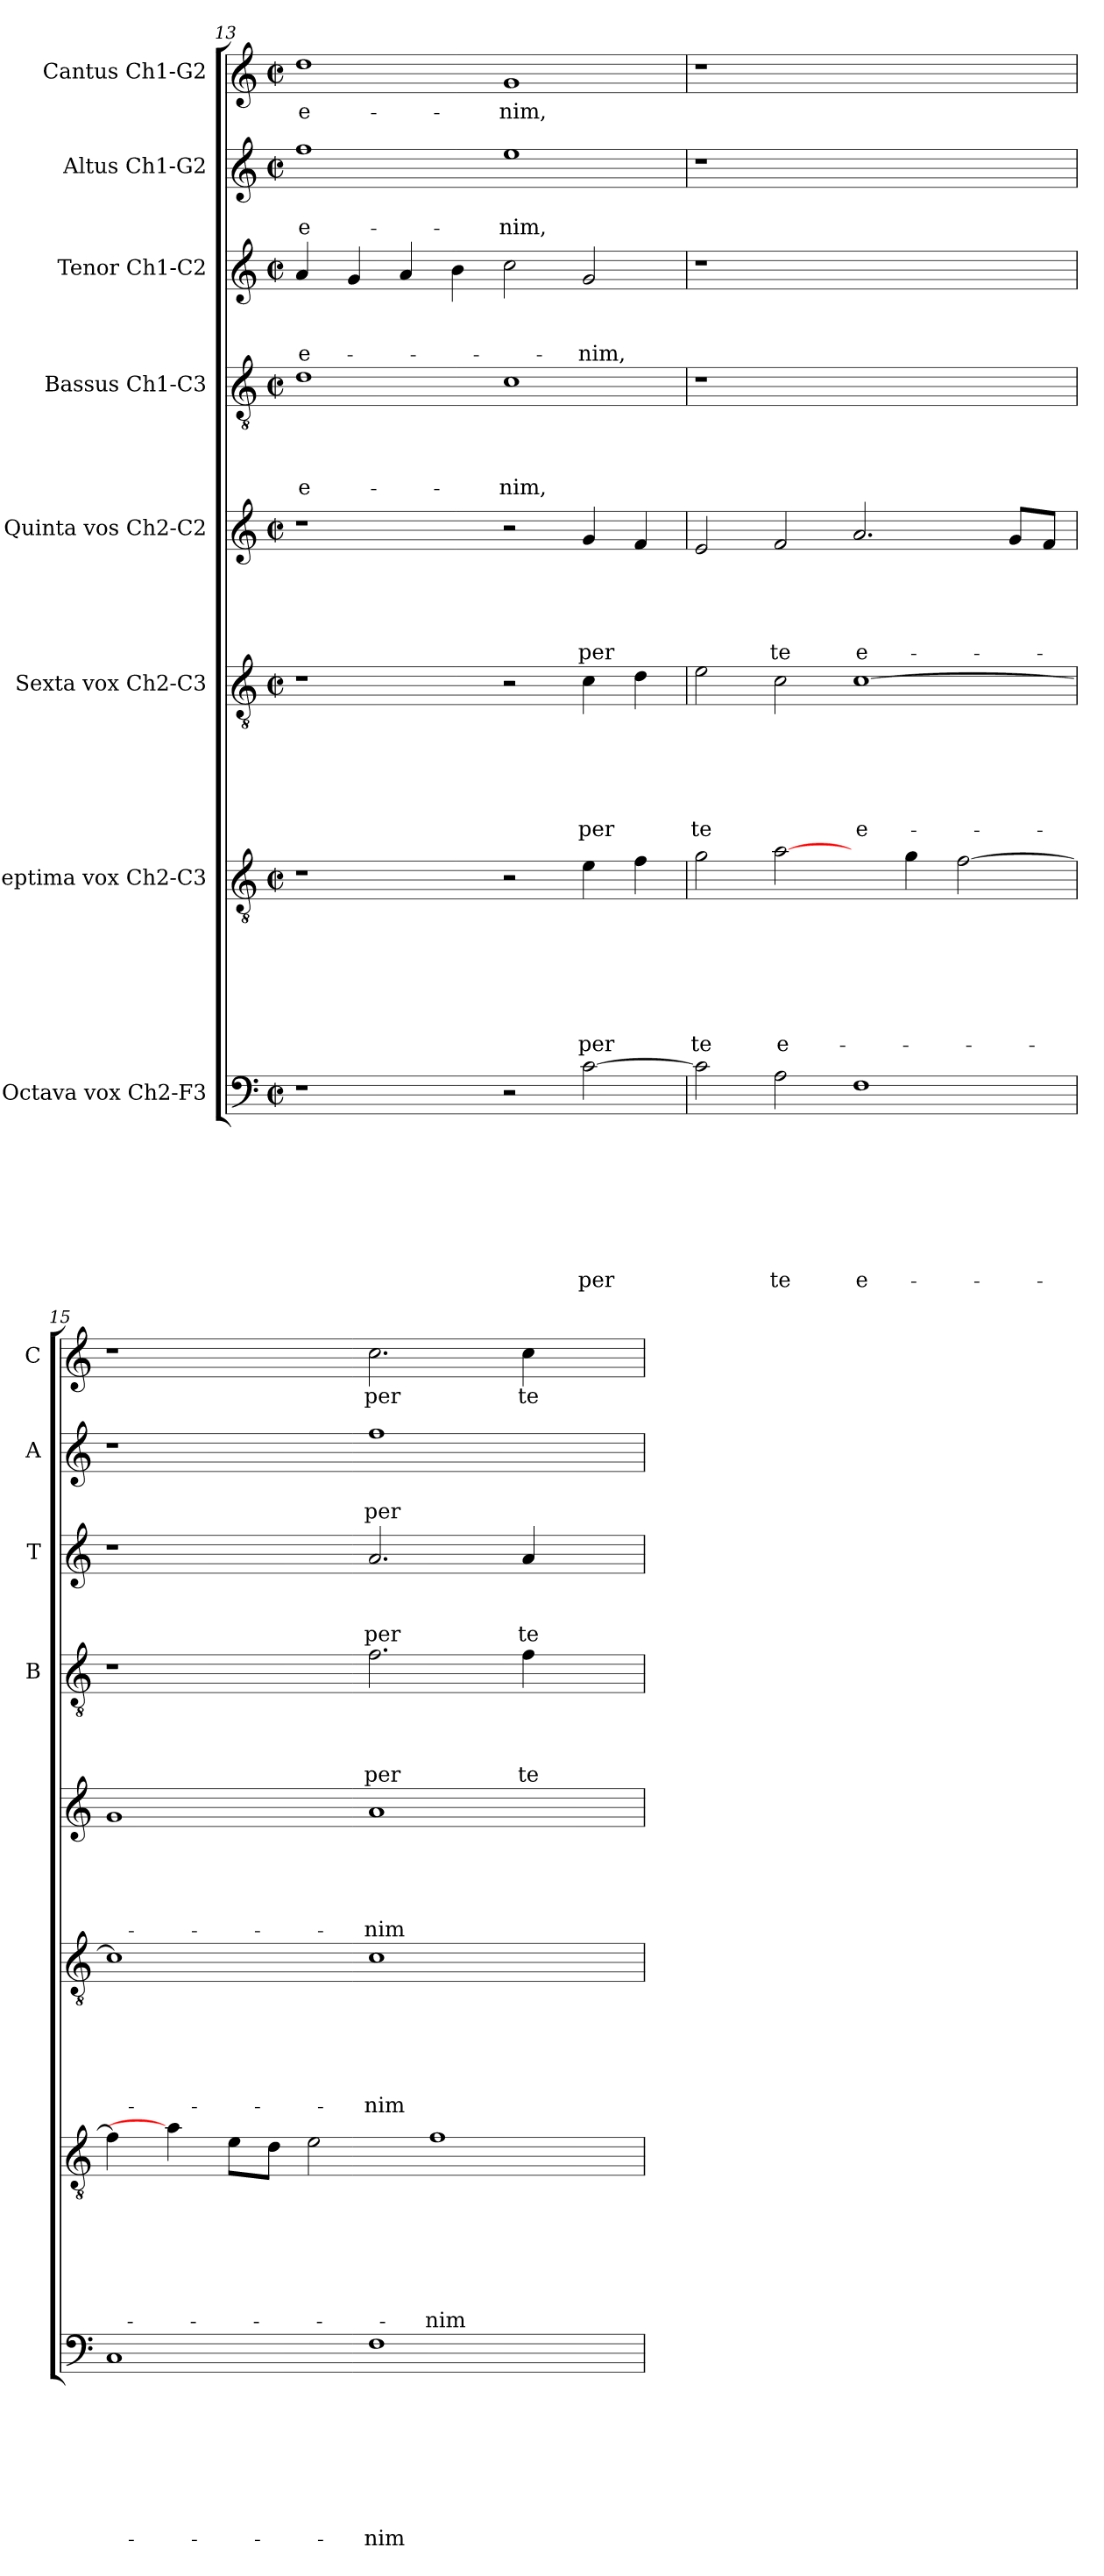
**kern	**text	**text	**text	**text	**text	**text	**text	**text	**kern	**text	**text	**text	**text	**text	**text	**text	**kern	**text	**text	**text	**text	**text	**text	**kern	**text	**text	**text	**text	**text	**kern	**text	**text	**text	**text	**kern	**text	**text	**text	**kern	**text	**text	**kern	**text
*part8	*part8	*part8	*part8	*part8	*part8	*part8	*part8	*part8	*part7	*part7	*part7	*part7	*part7	*part7	*part7	*part7	*part6	*part6	*part6	*part6	*part6	*part6	*part6	*part5	*part5	*part5	*part5	*part5	*part5	*part4	*part4	*part4	*part4	*part4	*part3	*part3	*part3	*part3	*part2	*part2	*part2	*part1	*part1
*staff8	*staff8	*staff8	*staff8	*staff8	*staff8	*staff8	*staff8	*staff8	*staff7	*staff7	*staff7	*staff7	*staff7	*staff7	*staff7	*staff7	*staff6	*staff6	*staff6	*staff6	*staff6	*staff6	*staff6	*staff5	*staff5	*staff5	*staff5	*staff5	*staff5	*staff4	*staff4	*staff4	*staff4	*staff4	*staff3	*staff3	*staff3	*staff3	*staff2	*staff2	*staff2	*staff1	*staff1
*I"Octava vox Ch2-F3	*	*	*	*	*	*	*	*	*I"Septima vox Ch2-C3	*	*	*	*	*	*	*	*I"Sexta vox Ch2-C3	*	*	*	*	*	*	*I"Quinta vos Ch2-C2	*	*	*	*	*	*I"Bassus Ch1-C3	*	*	*	*	*I"Tenor Ch1-C2	*	*	*	*I"Altus Ch1-G2	*	*	*I"Cantus Ch1-G2	*
*	*	*	*	*	*	*	*	*	*	*	*	*	*	*	*	*	*	*	*	*	*	*	*	*	*	*	*	*	*	*I'B	*	*	*	*	*I'T	*	*	*	*I'A	*	*	*I'C	*
*clefF4	*	*	*	*	*	*	*	*	*clefGv2	*	*	*	*	*	*	*	*clefGv2	*	*	*	*	*	*	*clefG2	*	*	*	*	*	*clefGv2	*	*	*	*	*clefG2	*	*	*	*clefG2	*	*	*clefG2	*
*k[]	*	*	*	*	*	*	*	*	*k[]	*	*	*	*	*	*	*	*k[]	*	*	*	*	*	*	*k[]	*	*	*	*	*	*k[]	*	*	*	*	*k[]	*	*	*	*k[]	*	*	*k[]	*
*C:	*	*	*	*	*	*	*	*	*C:	*	*	*	*	*	*	*	*C:	*	*	*	*	*	*	*C:	*	*	*	*	*	*C:	*	*	*	*	*C:	*	*	*	*C:	*	*	*C:	*
*M2/2	*	*	*	*	*	*	*	*	*M2/2	*	*	*	*	*	*	*	*M2/2	*	*	*	*	*	*	*M2/2	*	*	*	*	*	*M2/2	*	*	*	*	*M2/2	*	*	*	*M2/2	*	*	*M2/2	*
*met(c|)	*	*	*	*	*	*	*	*	*met(c|)	*	*	*	*	*	*	*	*met(c|)	*	*	*	*	*	*	*met(c|)	*	*	*	*	*	*met(c|)	*	*	*	*	*met(c|)	*	*	*	*met(c|)	*	*	*met(c|)	*
=13	=13	=13	=13	=13	=13	=13	=13	=13	=13	=13	=13	=13	=13	=13	=13	=13	=13	=13	=13	=13	=13	=13	=13	=13	=13	=13	=13	=13	=13	=13	=13	=13	=13	=13	=13	=13	=13	=13	=13	=13	=13	=13	=13
!	!	!	!	!	!	!	!	!	!	!	!	!	!	!	!	!	!	!	!	!	!	!	!	!	!	!	!	!	!	!	!	!	!	!LO:LY:b	!	!	!	!LO:LY:b	!	!	!LO:LY:b	!	!LO:LY:b
1r	.	.	.	.	.	.	.	.	1r	.	.	.	.	.	.	.	1r	.	.	.	.	.	.	1r	.	.	.	.	.	1d	.	.	.	e-	4a/	.	.	e-	1ff	.	e-	1dd	e-
.	.	.	.	.	.	.	.	.	.	.	.	.	.	.	.	.	.	.	.	.	.	.	.	.	.	.	.	.	.	.	.	.	.	.	4g/	.	.	.	.	.	.	.	.
.	.	.	.	.	.	.	.	.	.	.	.	.	.	.	.	.	.	.	.	.	.	.	.	.	.	.	.	.	.	.	.	.	.	.	4a/	.	.	.	.	.	.	.	.
.	.	.	.	.	.	.	.	.	.	.	.	.	.	.	.	.	.	.	.	.	.	.	.	.	.	.	.	.	.	.	.	.	.	.	4b\	.	.	.	.	.	.	.	.
!	!	!	!	!	!	!	!	!	!	!	!	!	!	!	!	!	!	!	!	!	!	!	!	!	!	!	!	!	!	!	!	!	!	!LO:LY:b	!	!	!	!	!	!	!LO:LY:b	!	!LO:LY:b
2r	.	.	.	.	.	.	.	.	2r	.	.	.	.	.	.	.	2r	.	.	.	.	.	.	2r	.	.	.	.	.	1c	.	.	.	-nim,	2cc\	.	.	.	1ee	.	-nim,	1g	-nim,
!	!	!	!	!	!	!	!	!LO:LY:b	!	!	!	!	!	!	!	!LO:LY:b	!	!	!	!	!	!	!LO:LY:b	!	!	!	!	!	!LO:LY:b	!	!	!	!	!	!	!	!	!LO:LY:b	!	!	!	!	!
[2c\	.	.	.	.	.	.	.	per	4e\	.	.	.	.	.	.	per	4c\	.	.	.	.	.	per	4g/	.	.	.	.	per	.	.	.	.	.	2g/	.	.	-nim,	.	.	.	.	.
.	.	.	.	.	.	.	.	.	4f\	.	.	.	.	.	.	.	4d\	.	.	.	.	.	.	4f/	.	.	.	.	.	.	.	.	.	.	.	.	.	.	.	.	.	.	.
=14	=14	=14	=14	=14	=14	=14	=14	=14	=14	=14	=14	=14	=14	=14	=14	=14	=14	=14	=14	=14	=14	=14	=14	=14	=14	=14	=14	=14	=14	=14	=14	=14	=14	=14	=14	=14	=14	=14	=14	=14	=14	=14	=14
!	!	!	!	!	!	!	!	!	!	!	!	!	!	!	!	!LO:LY:b	!	!	!	!	!	!	!LO:LY:b	!	!	!	!	!	!	!	!	!	!	!	!	!	!	!	!	!	!	!	!
2c\]	.	.	.	.	.	.	.	.	2g\	.	.	.	.	.	.	te	2e\	.	.	.	.	.	te	2e/	.	.	.	.	.	1r	.	.	.	.	1r	.	.	.	1r	.	.	1r	.
!	!	!	!	!	!	!	!	!LO:LY:b	!	!	!	!	!	!	!	!LO:LY:b	!	!	!	!	!	!	!	!	!	!	!	!	!LO:LY:b	!	!	!	!	!	!	!	!	!	!	!	!	!	!
2A\	.	.	.	.	.	.	.	te	[2a\	.	.	.	.	.	.	e-	2c\	.	.	.	.	.	.	2f/	.	.	.	.	te	.	.	.	.	.	.	.	.	.	.	.	.	.	.
!	!	!	!	!	!	!	!	!LO:LY:b	!	!	!	!	!	!	!	!	!	!	!	!	!	!	!LO:LY:b	!	!	!	!	!	!LO:LY:b	!	!	!	!	!	!	!	!	!	!	!	!	!	!
1F	.	.	.	.	.	.	.	e-	4ryy	.	.	.	.	.	.	.	[1c	.	.	.	.	.	e-	2.a/	.	.	.	.	e-	1ryy	.	.	.	.	1ryy	.	.	.	1ryy	.	.	1ryy	.
.	.	.	.	.	.	.	.	.	4g\	.	.	.	.	.	.	.	.	.	.	.	.	.	.	.	.	.	.	.	.	.	.	.	.	.	.	.	.	.	.	.	.	.	.
.	.	.	.	.	.	.	.	.	[2f\	.	.	.	.	.	.	.	.	.	.	.	.	.	.	.	.	.	.	.	.	.	.	.	.	.	.	.	.	.	.	.	.	.	.
.	.	.	.	.	.	.	.	.	.	.	.	.	.	.	.	.	.	.	.	.	.	.	.	8g/L	.	.	.	.	.	.	.	.	.	.	.	.	.	.	.	.	.	.	.
.	.	.	.	.	.	.	.	.	.	.	.	.	.	.	.	.	.	.	.	.	.	.	.	8f/J	.	.	.	.	.	.	.	.	.	.	.	.	.	.	.	.	.	.	.
=15	=15	=15	=15	=15	=15	=15	=15	=15	=15	=15	=15	=15	=15	=15	=15	=15	=15	=15	=15	=15	=15	=15	=15	=15	=15	=15	=15	=15	=15	=15	=15	=15	=15	=15	=15	=15	=15	=15	=15	=15	=15	=15	=15
1C	.	.	.	.	.	.	.	.	4f\]	.	.	.	.	.	.	.	1c]	.	.	.	.	.	.	1g	.	.	.	.	.	1r	.	.	.	.	1r	.	.	.	1r	.	.	1r	.
.	.	.	.	.	.	.	.	.	4a\]	.	.	.	.	.	.	.	.	.	.	.	.	.	.	.	.	.	.	.	.	.	.	.	.	.	.	.	.	.	.	.	.	.	.
.	.	.	.	.	.	.	.	.	8e\L	.	.	.	.	.	.	.	.	.	.	.	.	.	.	.	.	.	.	.	.	.	.	.	.	.	.	.	.	.	.	.	.	.	.
.	.	.	.	.	.	.	.	.	8d\J	.	.	.	.	.	.	.	.	.	.	.	.	.	.	.	.	.	.	.	.	.	.	.	.	.	.	.	.	.	.	.	.	.	.
.	.	.	.	.	.	.	.	.	2e\	.	.	.	.	.	.	.	.	.	.	.	.	.	.	.	.	.	.	.	.	.	.	.	.	.	.	.	.	.	.	.	.	.	.
!	!	!	!	!	!	!	!	!LO:LY:b	!	!	!	!	!	!	!	!	!	!	!	!	!	!	!LO:LY:b	!	!	!	!	!	!LO:LY:b	!	!	!	!	!LO:LY:b	!	!	!	!LO:LY:b	!	!	!LO:LY:b	!	!LO:LY:b
1F	.	.	.	.	.	.	.	-nim	.	.	.	.	.	.	.	.	1c	.	.	.	.	.	-nim	1a	.	.	.	.	-nim	2.f\	.	.	.	per	2.a/	.	.	per	1ff	.	per	2.cc\	per
!	!	!	!	!	!	!	!	!	!	!	!	!	!	!	!	!LO:LY:b	!	!	!	!	!	!	!	!	!	!	!	!	!	!	!	!	!	!	!	!	!	!	!	!	!	!	!
.	.	.	.	.	.	.	.	.	1f	.	.	.	.	.	.	-nim	.	.	.	.	.	.	.	.	.	.	.	.	.	.	.	.	.	.	.	.	.	.	.	.	.	.	.
!	!	!	!	!	!	!	!	!	!	!	!	!	!	!	!	!	!	!	!	!	!	!	!	!	!	!	!	!	!	!	!	!	!	!LO:LY:b	!	!	!	!LO:LY:b	!	!	!	!	!LO:LY:b
.	.	.	.	.	.	.	.	.	.	.	.	.	.	.	.	.	.	.	.	.	.	.	.	.	.	.	.	.	.	4f\	.	.	.	te	4a/	.	.	te	.	.	.	4cc\	te
4ryy	.	.	.	.	.	.	.	.	.	.	.	.	.	.	.	.	4ryy	.	.	.	.	.	.	4ryy	.	.	.	.	.	4ryy	.	.	.	.	4ryy	.	.	.	4ryy	.	.	4ryy	.
=	=	=	=	=	=	=	=	=	=	=	=	=	=	=	=	=	=	=	=	=	=	=	=	=	=	=	=	=	=	=	=	=	=	=	=	=	=	=	=	=	=	=	=
*-	*-	*-	*-	*-	*-	*-	*-	*-	*-	*-	*-	*-	*-	*-	*-	*-	*-	*-	*-	*-	*-	*-	*-	*-	*-	*-	*-	*-	*-	*-	*-	*-	*-	*-	*-	*-	*-	*-	*-	*-	*-	*-	*-
